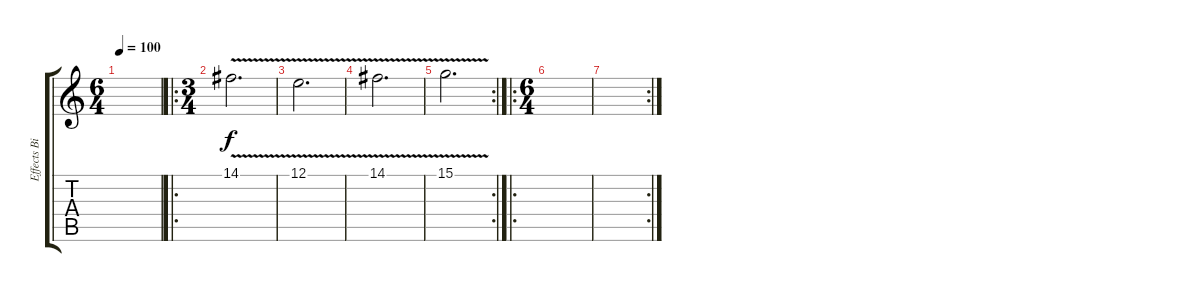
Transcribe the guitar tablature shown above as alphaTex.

\track ("Effects Bitches" "Effects Bi") {instrument fx8scifi}
\staff {score tabs}
\tuning (E4 B3 G3 D3 A2 D2) {hide}
\ts (6 4)
\tempo 100
\clef g2
\ks c
|
\ro
\ts (3 4)
14.1{v}.2{d} |
12.1{v}.2{d} |
14.1{v}.2{d} |
\rc 2
15.1{v}.2{d} |
\ro
\ts (6 4)
|
\rc 2
